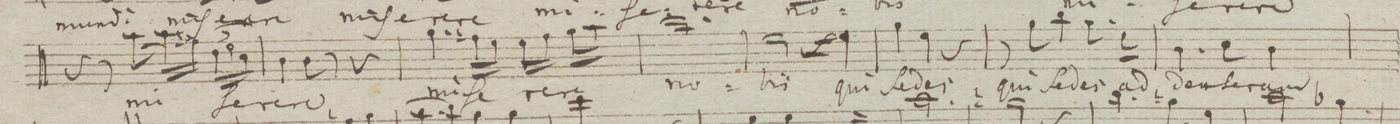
**kern	**text	**dynam
*I"Basso Solo	*	*
*clefF4	*	*
*k[b-e-a-]	*	*
*M3/4	*	*
4r	.	.
8r	.	.
(8c\	mi-	.
16c\LL)	.	.
16An\JJ	.	.
24F\LL	-se-	.
24G\	.	.
24E-\JJ	.	.
=33	=33	=33
4D\	-re-	.
8D\	-re	.
8r	.	.
4r	.	.
=34	=34	=34
4.B-\	mi-	.
16An\LL	-se-	.
16G\JJ	.	.
16G\LL	-re-	.
16A\JJ	.	.
16B-\LL	-re	.
16c\JJ	.	.
=35	=35	=35
2.d\	no-	.
=36	=36	=36
2G\	-bis	.
4G\	qui	f
=37	=37	=37
4B-\	Se-	.
4G\	-det	.
4r	.	.
=38	=38	=38
8r	.	.
8B-\	qui	.
4d\	Se-	.
8.B-\	-det	.
16G\	ad	.
=39	=39	=39
4.D\	dex-	.
8E-\	-te-	.
4D\	-ram	.
=40	=40	=40
*-	*-	*-
